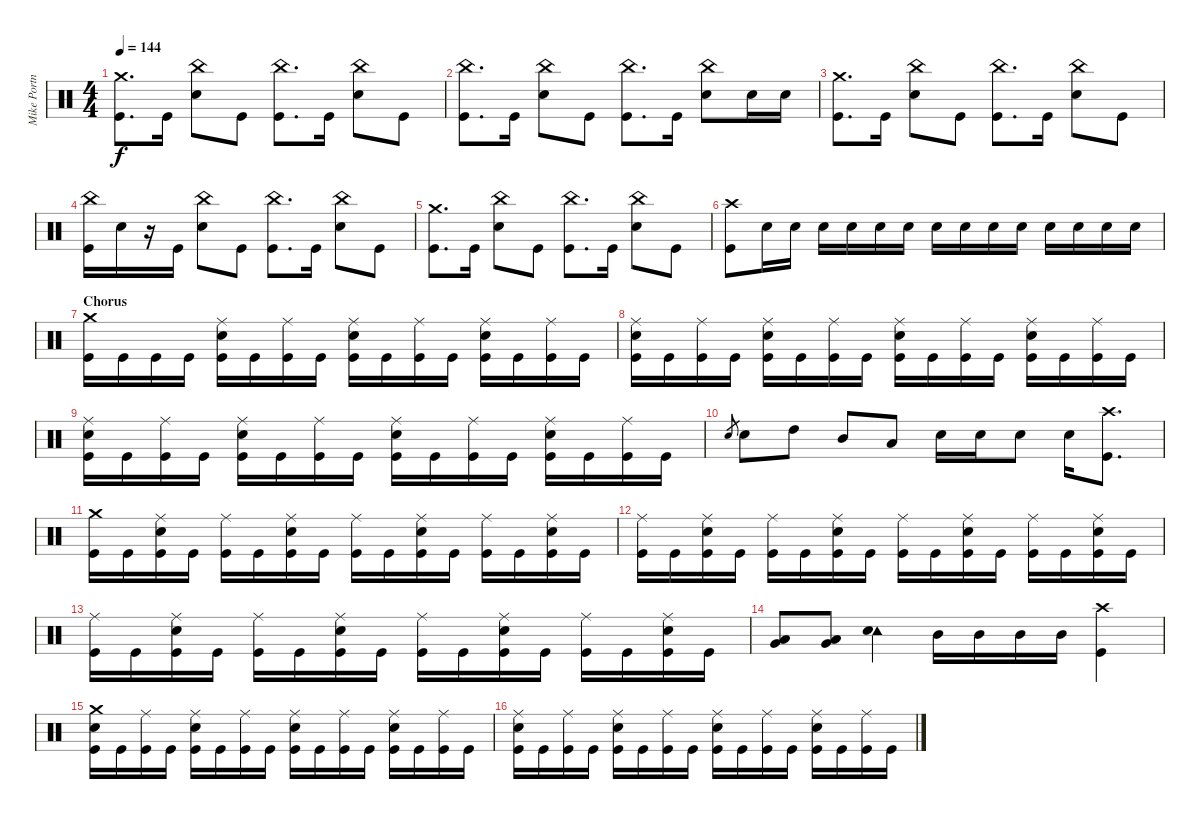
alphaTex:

\track ("Mike Portnoy - drums" "Mike Portn") {instrument percussion}
\staff {score}
\articulation defaults
\ts (4 4)
\tempo 144
\clef neutral
\ks c
("Crash medium (hit)" "Kick (hit)").8{d dy f} "Kick (hit)".16 ("China (hit)" "Snare (hit) 2").8 "Kick (hit)".8 ("China (hit)" "Kick (hit)").8{d} "Kick (hit)".16 ("China (hit)" "Snare (hit) 2").8 "Kick (hit)".8 |
("China (hit)" "Kick (hit)").8{d} "Kick (hit)".16 ("China (hit)" "Snare (hit) 2").8 "Kick (hit)".8 ("China (hit)" "Kick (hit)").8{d} "Kick (hit)".16 ("China (hit)" "Snare (hit) 2").8 "Snare (hit) 2".16 "Snare (hit) 2".16 |
("Crash medium (hit)" "Kick (hit)").8{d} "Kick (hit)".16 ("China (hit)" "Snare (hit) 2").8 "Kick (hit)".8 ("China (hit)" "Kick (hit)").8{d} "Kick (hit)".16 ("China (hit)" "Snare (hit) 2").8 "Kick (hit)".8 |
("China (hit)" "Kick (hit)").16 "Snare (hit) 2".16 r.16 "Kick (hit)".16 ("China (hit)" "Snare (hit) 2").8 "Kick (hit)".8 ("China (hit)" "Kick (hit)").8{d} "Kick (hit)".16 ("China (hit)" "Snare (hit) 2").8 "Kick (hit)".8 |
("Crash medium (hit)" "Kick (hit)").8{d} "Kick (hit)".16 ("China (hit)" "Snare (hit) 2").8 "Kick (hit)".8 ("China (hit)" "Kick (hit)").8{d} "Kick (hit)".16 ("China (hit)" "Snare (hit) 2").8 "Kick (hit)".8 |
("Crash high (hit)" "Kick (hit)").8 "Snare (hit) 2".16 "Snare (hit) 2".16 "Snare (hit) 2".16 "Snare (hit) 2".16 "Snare (hit) 2".16 "Snare (hit) 2".16 "Snare (hit) 2".16 "Snare (hit) 2".16 "Snare (hit) 2".16 "Snare (hit) 2".16 "Snare (hit) 2".16 "Snare (hit) 2".16 "Snare (hit) 2".16 "Snare (hit) 2".16 |
\section ("" "Chorus")
("Crash medium (hit)" "Kick (hit)").16 "Kick (hit)".16 "Kick (hit)".16 "Kick (hit)".16 ("Ride (middle)" "Snare (hit) 2" "Kick (hit)").16 "Kick (hit)".16 ("Ride (middle)" "Kick (hit)").16 "Kick (hit)".16 ("Ride (middle)" "Snare (hit) 2" "Kick (hit)").16 "Kick (hit)".16 ("Ride (middle)" "Kick (hit)").16 "Kick (hit)".16 ("Ride (middle)" "Snare (hit) 2" "Kick (hit)").16 "Kick (hit)".16 ("Ride (middle)" "Kick (hit)").16 "Kick (hit)".16 |
("Ride (middle)" "Snare (hit) 2" "Kick (hit)").16 "Kick (hit)".16 ("Ride (middle)" "Kick (hit)").16 "Kick (hit)".16 ("Ride (middle)" "Snare (hit) 2" "Kick (hit)").16 "Kick (hit)".16 ("Ride (middle)" "Kick (hit)").16 "Kick (hit)".16 ("Ride (middle)" "Snare (hit) 2" "Kick (hit)").16 "Kick (hit)".16 ("Ride (middle)" "Kick (hit)").16 "Kick (hit)".16 ("Ride (middle)" "Snare (hit) 2" "Kick (hit)").16 "Kick (hit)".16 ("Ride (middle)" "Kick (hit)").16 "Kick (hit)".16 |
("Ride (middle)" "Snare (hit) 2" "Kick (hit)").16 "Kick (hit)".16 ("Ride (middle)" "Kick (hit)").16 "Kick (hit)".16 ("Ride (middle)" "Snare (hit) 2" "Kick (hit)").16 "Kick (hit)".16 ("Ride (middle)" "Kick (hit)").16 "Kick (hit)".16 ("Ride (middle)" "Snare (hit) 2" "Kick (hit)").16 "Kick (hit)".16 ("Ride (middle)" "Kick (hit)").16 "Kick (hit)".16 ("Ride (middle)" "Snare (hit) 2" "Kick (hit)").16 "Kick (hit)".16 ("Ride (middle)" "Kick (hit)").16 "Kick (hit)".16 |
"Snare (hit) 2".8{gr} "Snare (hit) 2".8 "High Tom (hit)".8 "Mid Tom (hit)".8 "Low Tom (hit)".8 "Snare (hit) 2".16 "Snare (hit) 2".16 "Snare (hit) 2".8 "Snare (hit) 2".16 ("Crash high (hit)" "Kick (hit)").8{d} |
("Crash medium (hit)" "Kick (hit)").16 "Kick (hit)".16 ("Ride (middle)" "Snare (hit) 2" "Kick (hit)").16 "Kick (hit)".16 ("Ride (middle)" "Kick (hit)").16 "Kick (hit)".16 ("Ride (middle)" "Snare (hit) 2" "Kick (hit)").16 "Kick (hit)".16 ("Ride (middle)" "Kick (hit)").16 "Kick (hit)".16 ("Ride (middle)" "Snare (hit) 2" "Kick (hit)").16 "Kick (hit)".16 ("Ride (middle)" "Kick (hit)").16 "Kick (hit)".16 ("Ride (middle)" "Snare (hit) 2" "Kick (hit)").16 "Kick (hit)".16 |
("Ride (middle)" "Kick (hit)").16 "Kick (hit)".16 ("Ride (middle)" "Snare (hit) 2" "Kick (hit)").16 "Kick (hit)".16 ("Ride (middle)" "Kick (hit)").16 "Kick (hit)".16 ("Ride (middle)" "Snare (hit) 2" "Kick (hit)").16 "Kick (hit)".16 ("Ride (middle)" "Kick (hit)").16 "Kick (hit)".16 ("Ride (middle)" "Snare (hit) 2" "Kick (hit)").16 "Kick (hit)".16 ("Ride (middle)" "Kick (hit)").16 "Kick (hit)".16 ("Ride (middle)" "Snare (hit) 2" "Kick (hit)").16 "Kick (hit)".16 |
("Ride (middle)" "Kick (hit)").16 "Kick (hit)".16 ("Ride (middle)" "Snare (hit) 2" "Kick (hit)").16 "Kick (hit)".16 ("Ride (middle)" "Kick (hit)").16 "Kick (hit)".16 ("Ride (middle)" "Snare (hit) 2" "Kick (hit)").16 "Kick (hit)".16 ("Ride (middle)" "Kick (hit)").16 "Kick (hit)".16 ("Ride (middle)" "Snare (hit) 2" "Kick (hit)").16 "Kick (hit)".16 ("Ride (middle)" "Kick (hit)").16 "Kick (hit)".16 ("Ride (middle)" "Snare (hit) 2" "Kick (hit)").16 "Kick (hit)".16 |
("Low Tom (hit)" "Very Low Tom (hit)").8 ("Low Tom (hit)" "Very Low Tom (hit)").8 ("Tambourine (hit)" "Snare (hit) 2").4 "Mid Tom (hit)".16 "Mid Tom (hit)".16 "Mid Tom (hit)".16 "Mid Tom (hit)".16 ("Crash high (hit)" "Kick (hit)").4 |
("Crash medium (hit)" "Snare (hit) 2" "Kick (hit)").16 "Kick (hit)".16 ("Ride (middle)" "Kick (hit)").16 "Kick (hit)".16 ("Ride (middle)" "Snare (hit) 2" "Kick (hit)").16 "Kick (hit)".16 ("Ride (middle)" "Kick (hit)").16 "Kick (hit)".16 ("Ride (middle)" "Snare (hit) 2" "Kick (hit)").16 "Kick (hit)".16 ("Ride (middle)" "Kick (hit)").16 "Kick (hit)".16 ("Ride (middle)" "Snare (hit) 2" "Kick (hit)").16 "Kick (hit)".16 ("Ride (middle)" "Kick (hit)").16 "Kick (hit)".16 |
("Ride (middle)" "Snare (hit) 2" "Kick (hit)").16 "Kick (hit)".16 ("Ride (middle)" "Kick (hit)").16 "Kick (hit)".16 ("Ride (middle)" "Snare (hit) 2" "Kick (hit)").16 "Kick (hit)".16 ("Ride (middle)" "Kick (hit)").16 "Kick (hit)".16 ("Ride (middle)" "Snare (hit) 2" "Kick (hit)").16 "Kick (hit)".16 ("Ride (middle)" "Kick (hit)").16 "Kick (hit)".16 ("Ride (middle)" "Snare (hit) 2" "Kick (hit)").16 "Kick (hit)".16 ("Ride (middle)" "Kick (hit)").16 "Kick (hit)".16
